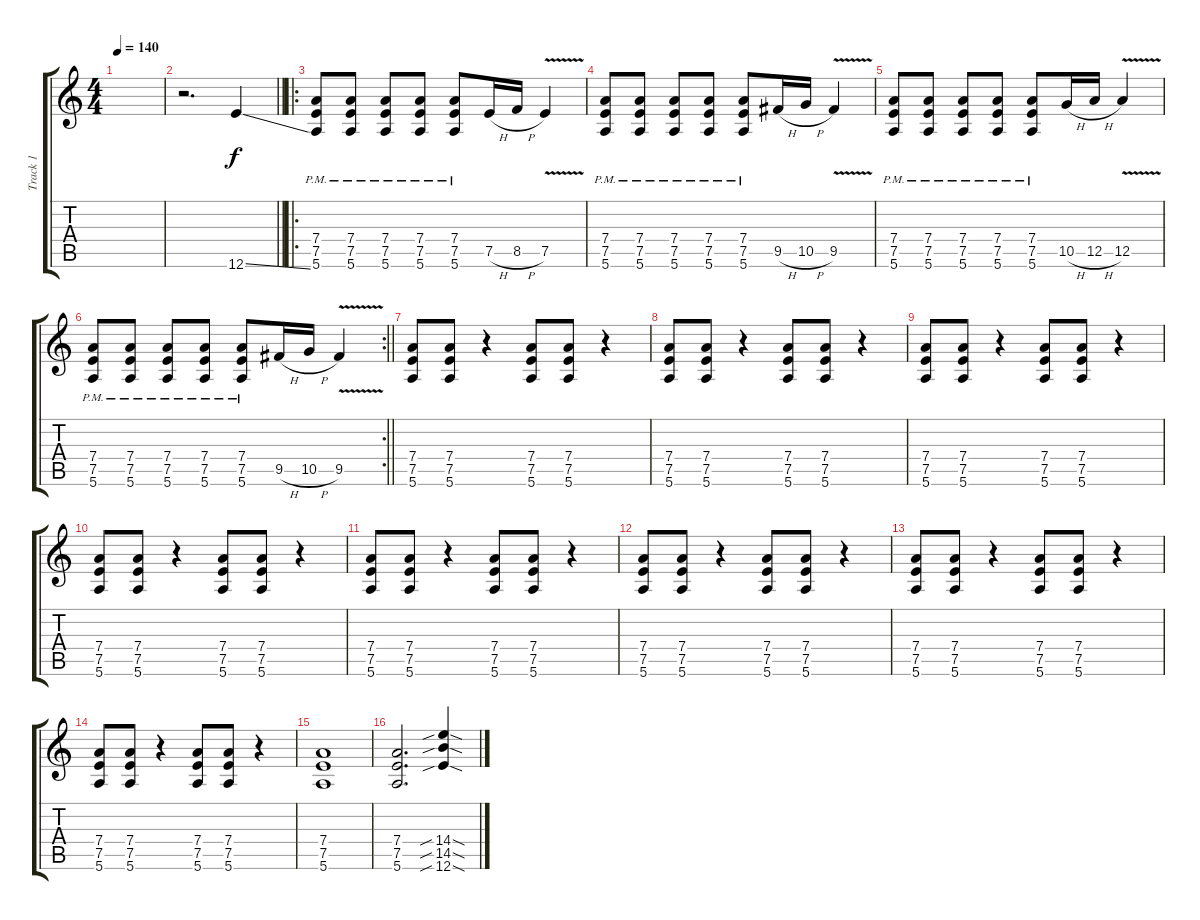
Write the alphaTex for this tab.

\track ("Track 1" "Track 1") {instrument distortionguitar}
\staff {score tabs}
\tuning (E4 B3 G3 D3 A2 E2) {hide}
\ts (4 4)
\tempo 140
\clef g2
\ks c
|
\barLineRight lightlight
r.2{d} 12.6{ss}.4 |
\ro
(7.4{pm} 7.5{pm} 5.6{pm}).8 (7.4{pm} 7.5{pm} 5.6{pm}).8 (7.4{pm} 7.5{pm} 5.6{pm}).8 (7.4{pm} 7.5{pm} 5.6{pm}).8 (7.4{pm} 7.5 5.6{pm}).8 7.5{h}.16 8.5{h}.16 7.5{v}.4 |
(7.4{pm} 7.5{pm} 5.6{pm}).8 (7.4{pm} 7.5{pm} 5.6{pm}).8 (7.4{pm} 7.5{pm} 5.6{pm}).8 (7.4{pm} 7.5{pm} 5.6{pm}).8 (7.4{pm} 7.5 5.6{pm}).8 9.5{h}.16 10.5{h}.16 9.5{v}.4 |
(7.4{pm} 7.5{pm} 5.6{pm}).8 (7.4{pm} 7.5{pm} 5.6{pm}).8 (7.4{pm} 7.5{pm} 5.6{pm}).8 (7.4{pm} 7.5{pm} 5.6{pm}).8 (7.4{pm} 7.5 5.6{pm}).8 10.5{h}.16 12.5{h}.16 12.5{v}.4 |
\rc 2
\barLineRight lightlight
(7.4{pm} 7.5{pm} 5.6{pm}).8 (7.4{pm} 7.5{pm} 5.6{pm}).8 (7.4{pm} 7.5{pm} 5.6{pm}).8 (7.4{pm} 7.5{pm} 5.6{pm}).8 (7.4{pm} 7.5 5.6{pm}).8 9.5{h}.16 10.5{h}.16 9.5{v}.4 |
(7.4 7.5 5.6).8 (7.4 7.5 5.6).8 r.4 (7.4 7.5 5.6).8 (7.4 7.5 5.6).8 r.4 |
(7.4 7.5 5.6).8 (7.4 7.5 5.6).8 r.4 (7.4 7.5 5.6).8 (7.4 7.5 5.6).8 r.4 |
(7.4 7.5 5.6).8 (7.4 7.5 5.6).8 r.4 (7.4 7.5 5.6).8 (7.4 7.5 5.6).8 r.4 |
(7.4 7.5 5.6).8 (7.4 7.5 5.6).8 r.4 (7.4 7.5 5.6).8 (7.4 7.5 5.6).8 r.4 |
(7.4 7.5 5.6).8 (7.4 7.5 5.6).8 r.4 (7.4 7.5 5.6).8 (7.4 7.5 5.6).8 r.4 |
(7.4 7.5 5.6).8 (7.4 7.5 5.6).8 r.4 (7.4 7.5 5.6).8 (7.4 7.5 5.6).8 r.4 |
(7.4 7.5 5.6).8 (7.4 7.5 5.6).8 r.4 (7.4 7.5 5.6).8 (7.4 7.5 5.6).8 r.4 |
(7.4 7.5 5.6).8 (7.4 7.5 5.6).8 r.4 (7.4 7.5 5.6).8 (7.4 7.5 5.6).8 r.4 |
(7.4 7.5 5.6).1 |
(7.4 7.5 5.6).2{d} (14.4{sib sod} 14.5{sib sod} 12.6{sib sod}).4
